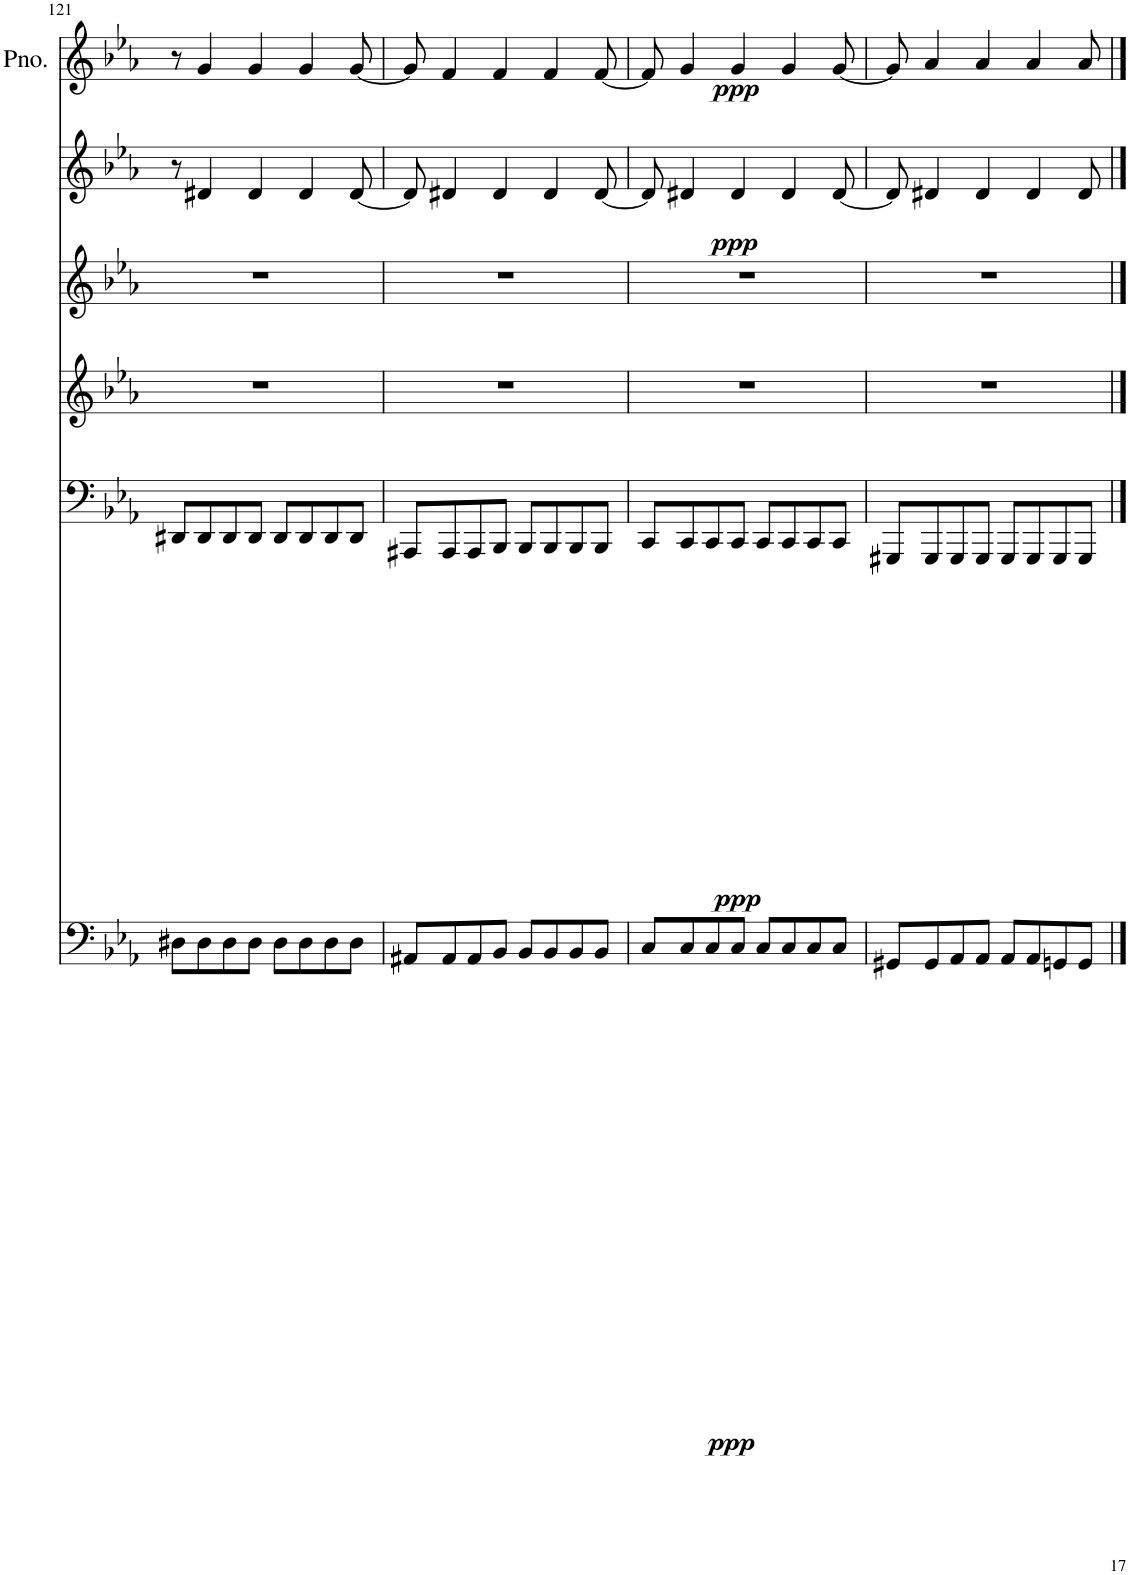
**kern	**dynam	**kern	**dynam	**kern	**kern	**kern	**dynam	**kern	**dynam
*part6	*part6	*part5	*part5	*part4	*part3	*part2	*part2	*part1	*part1
*staff6	*staff6	*staff5	*staff5	*staff4	*staff3	*staff2	*staff2	*staff1	*staff1
*I"Piano	*	*I"Piano	*	*I"Piano	*I"Piano	*I"Piano	*	*I"Piano	*
*I'Pno	*	*I'Pno	*	*I'Pno	*I'Pno	*I'Pno	*	*I'Pno.	*
!!LO:PB:g=z
*clefF4	*	*clefF4	*	*clefG2	*clefG2	*clefG2	*	*clefG2	*
*k[b-e-a-]	*	*k[b-e-a-]	*	*k[b-e-a-]	*k[b-e-a-]	*k[b-e-a-]	*	*k[b-e-a-]	*
*M4/4	*	*M4/4	*	*M4/4	*M4/4	*M4/4	*	*M4/4	*
=121	=121	=121	=121	=121	=121	=121	=121	=121	=121
8D#X\L	.	8DD#X/L	.	1r	1r	8r	.	8r	.
8D#\	.	8DD#/	.	.	.	4d#X/	.	4g/	.
8D#\	.	8DD#/	.	.	.	.	.	.	.
8D#\J	.	8DD#/J	.	.	.	4d#/	.	4g/	.
8D#\L	.	8DD#/L	.	.	.	.	.	.	.
8D#\	.	8DD#/	.	.	.	4d#/	.	4g/	.
8D#\	.	8DD#/	.	.	.	.	.	.	.
8D#\J	.	8DD#/J	.	.	.	[8d#/	.	[8g/	.
=122	=122	=122	=122	=122	=122	=122	=122	=122	=122
8AA#X/L	.	8AAA#X/L	.	1r	1r	8d#/]	.	8g/]	.
8AA#/	.	8AAA#/	.	.	.	4d#X/	.	4f/	.
8AA#/	.	8AAA#/	.	.	.	.	.	.	.
8BB-/J	.	8BBB-/J	.	.	.	4d#/	.	4f/	.
8BB-/L	.	8BBB-/L	.	.	.	.	.	.	.
8BB-/	.	8BBB-/	.	.	.	4d#/	.	4f/	.
8BB-/	.	8BBB-/	.	.	.	.	.	.	.
8BB-/J	.	8BBB-/J	.	.	.	[8d#/	.	[8f/	.
=123	=123	=123	=123	=123	=123	=123	=123	=123	=123
8C/L	.	8CC/L	.	1r	1r	8d#/]	.	8f/]	.
!	!LO:DY:b	!	!LO:DY:b	!	!	!	!LO:DY:b	!	!LO:DY:b
8C/	ppp	8CC/	ppp	.	.	4d#X/	ppp	4g/	ppp
8C/	.	8CC/	.	.	.	.	.	.	.
8C/J	.	8CC/J	.	.	.	4d#/	.	4g/	.
8C/L	.	8CC/L	.	.	.	.	.	.	.
8C/	.	8CC/	.	.	.	4d#/	.	4g/	.
8C/	.	8CC/	.	.	.	.	.	.	.
8C/J	.	8CC/J	.	.	.	[8d#/	.	[8g/	.
=124	=124	=124	=124	=124	=124	=124	=124	=124	=124
8GG#X/L	.	8GGG#X/L	.	1r	1r	8d#/]	.	8g/]	.
8GG#/	.	8GGG#/	.	.	.	4d#X/	.	4a-/	.
8AA-/	.	8GGG#/	.	.	.	.	.	.	.
8AA-/J	.	8GGG#/J	.	.	.	4d#/	.	4a-/	.
8AA-/L	.	8GGG#/L	.	.	.	.	.	.	.
8AA-/	.	8GGG#/	.	.	.	4d#/	.	4a-/	.
8GGn/	.	8GGG#/	.	.	.	.	.	.	.
8GG/J	.	8GGG#/J	.	.	.	8d#/	.	8a-/	.
==	==	==	==	==	==	==	==	==	==
*-	*-	*-	*-	*-	*-	*-	*-	*-	*-
